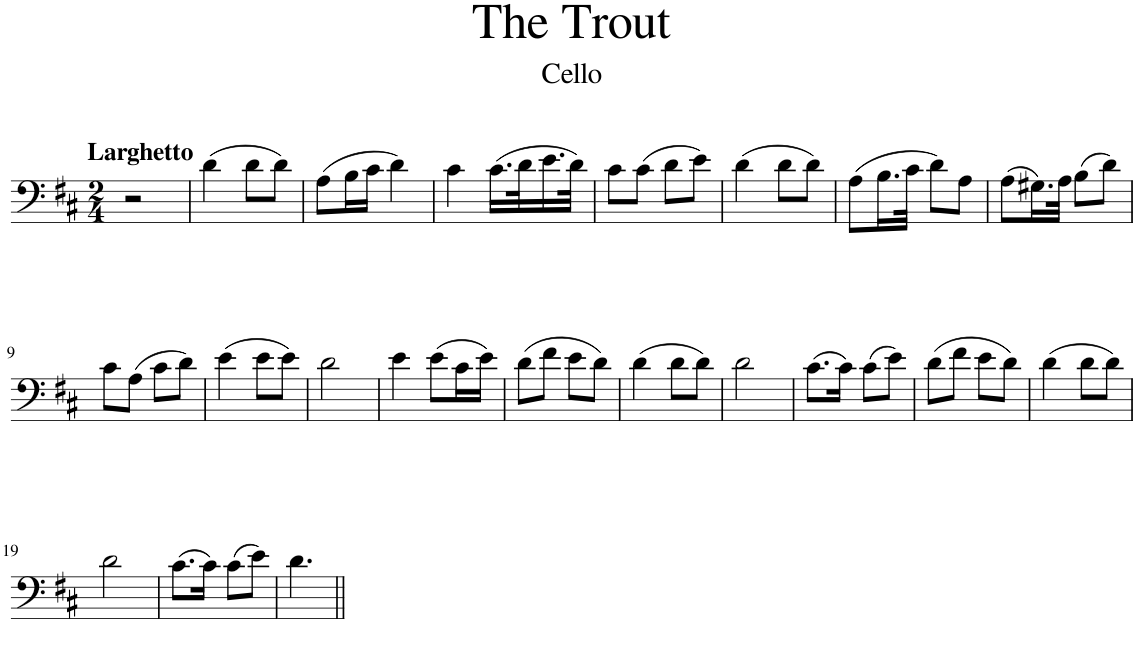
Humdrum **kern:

**kern
*part1
*staff1
*I"Violoncello
*I'Vc.
*clefF4
*k[f#c#]
*M2/4
=1
!LO:TX:a:B:t=Larghetto
2r
=2
(4d\
8d\L
8d\J)
=3
(8A\L
16B\L
16c#\JJ
4d\)
=4
4c#\
(16.c#\LL
32d\K
16.e\
32d\JJk)
=5
8c#\L
(8c#\J
8d\L
8e\J)
=6
(4d\
8d\L
8d\J)
=7
(8A\L
16.B\L
32c#\JJk
8d\L)
8A\J
=8
(8A\L
16.G#X\L)
32A\JJk
(8B\L
8d\J)
!!LO:LB:g=z
=9
8c#\L
(8A\J
8c#\L
8d\J)
=10
(4e\
8e\L
8e\J)
=11
2d\
=12
4e\
(8e\L
16c#\L
16e\JJ)
=13
(8d\L
8f#\J
8e\L
8d\J)
=14
(4d\
8d\L
8d\J)
=15
2d\
=16
(8.c#\L
16c#\Jk)
(8c#\L
8e\J)
=17
(8d\L
8f#\J
8e\L
8d\J)
=18
(4d\
8d\L
8d\J)
!!LO:LB:g=z
=19
2d\
=20
(8.c#\L
16c#\Jk)
(8c#\L
8e\J)
=21
4.d\
=||
*-
